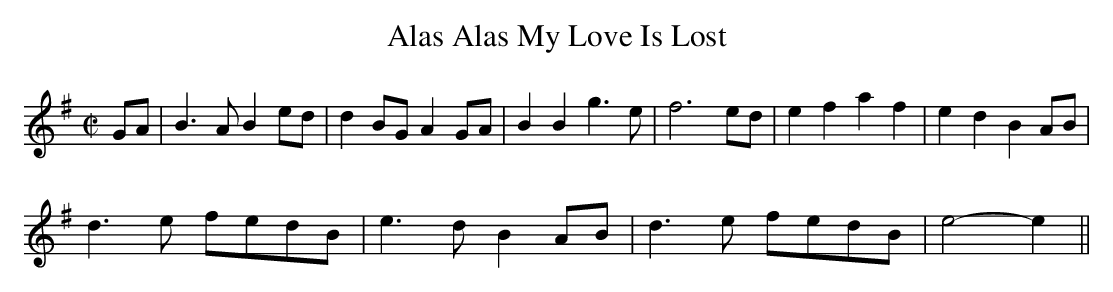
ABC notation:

X:1
T:Alas Alas My Love Is Lost
M:C|
L:1/4
K:G
G/A/ | B> A B e/d/ | d B/G/ A G/A/ | B B g> e | f3 e/d/ | e f a f | e d B A/B/ |
d> e f/e/d/B/ | e> d B A/B/ | d> e f/e/d/B/ | e2-e ||
